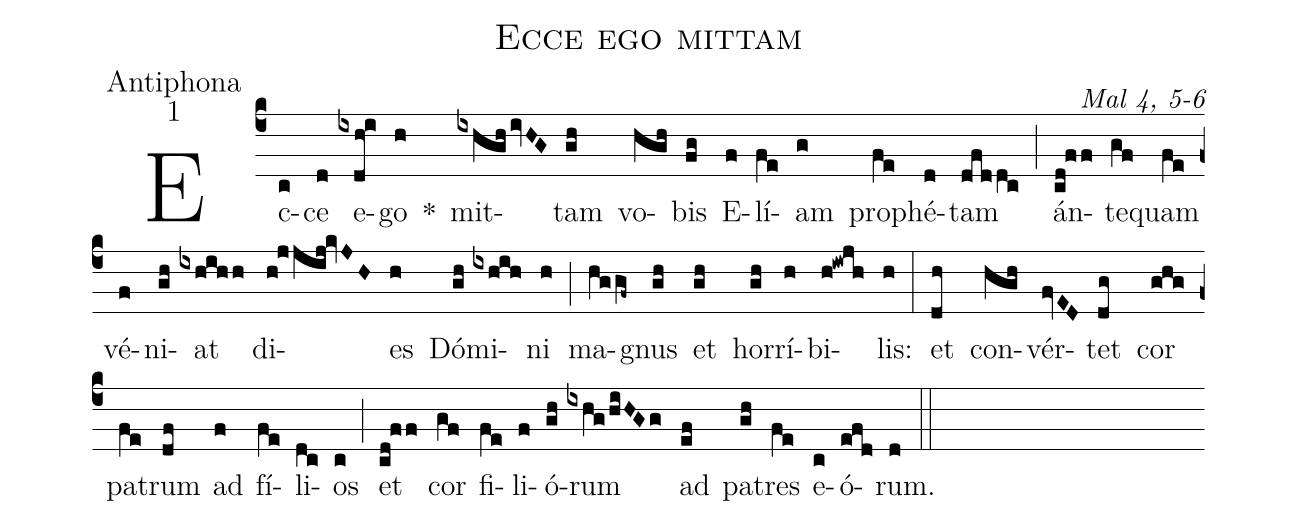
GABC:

name:Ecce ego mittam;
office-part:Antiphona;
mode:1;
commentary:Mal 4, 5-6;
%%
(c4) Ec(c)ce(d) e(ixdh!i)go(h) *() mit(ixhghivHG)tam(gh) vo(hgh)bis(fg) E(f)lí(fe)am(g) pro(fe)phé(d)tam(dfddc) (;) án(cd!ff)te(gf)quam(fe) vé(f)ni(gh)at(ixhihh) di(h!jjij!kvJH)es(h) Dó(gh)mi(ixhih)ni(h) (;) ma(hggf~)gnus(gh) et(gh) hor(gh)rí(h)bi(h!iwjh)lis:(h) (:) et(dh) con(hgh)vér(fvED)tet(dg) cor(ghg) pa(fe)trum(df) ad(f) fí(fe)li(dc)os(c) (;) et(cd!ff) cor(gf) fi(fe)li(f)ó(gh)rum(ixhg/hiHGg) ad(ef) pa(gh)tres(fe) e(c)ó(efd)rum.(d) (::)
